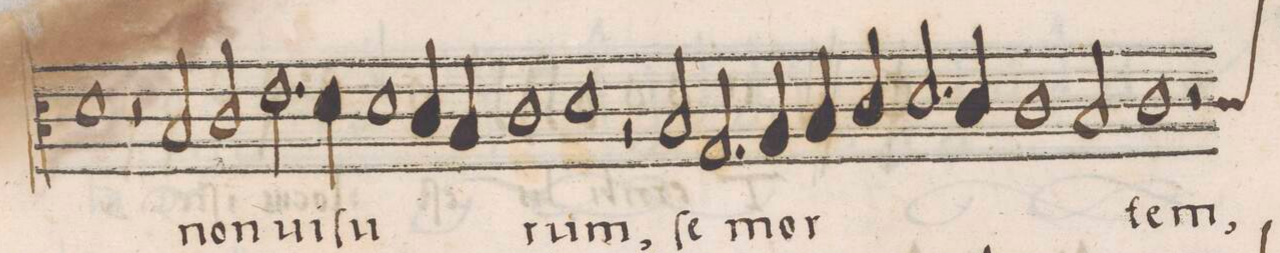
**kern	**text
*I"CANTVS	*
*clefC3	*
*k[]	*
*met(C)	*
*M2/1	*
1d	-cto,
*	*Xij
2r	.
2B/	non
=14-	=14-
2c/	.
2.e\	ui-
4d\	-ſu-
1d\	.
=15-	=15-
4c/	.
4B/	.
1c	.
=16-	=16-
1d	-rum,
2r	.
2B/	ſe
=17-	=17-
2.G/	mor-
4A/	.
4B/	.
4c/	.
2.d/	.
=18-	=18-
4c/	.
1c	.
2B/	.
=19-	=19-
1c	-tem,
*custos:c	*
2r	.
*-	*-
